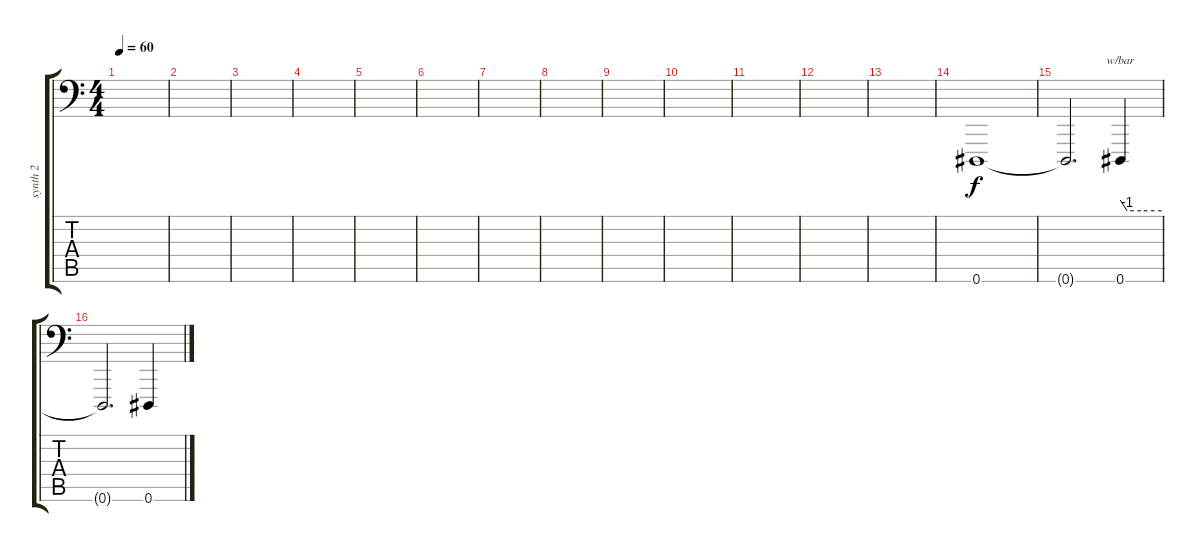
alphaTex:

\track ("synth 2" "synth 2") {instrument lead2sawtooth}
\staff {score tabs}
\tuning (Eb3 Bb2 Gb2 G2 Ab1 Eb1) {hide}
\ts (4 4)
\tempo 60
\clef f4
\ks c
|
|
|
|
|
|
|
|
|
|
|
|
|
0.6.1 |
0.6{t}.2{d} 0.6.4{tbe (custom default 0 0 10 -4 30 -4 60 -4)} |
0.6{t}.2{d} 0.6.4{volume 5}
